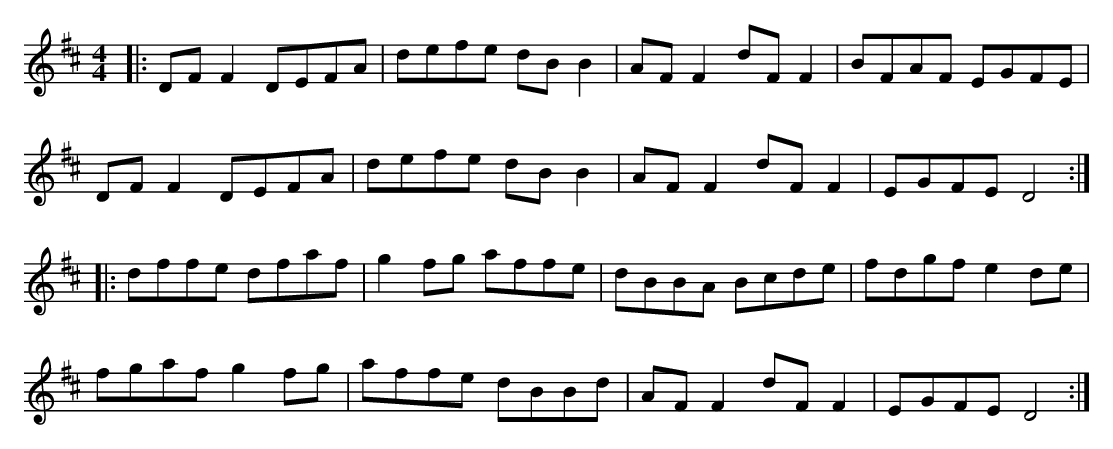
X:1
M:4/4
K:D
|:DF F2 DEFA|defe dBB2|AF F2 dF F2|BFAF EGFE|
DF F2 DEFA|defe dBB2|AF F2 dF F2|EGFE D4:|
|:dffe dfaf|g2 fg affe|dBBA Bcde|fdgf e2 de|
fgaf g2 fg|affe dBBd|AF F2 dF F2|EGFE D4:|
